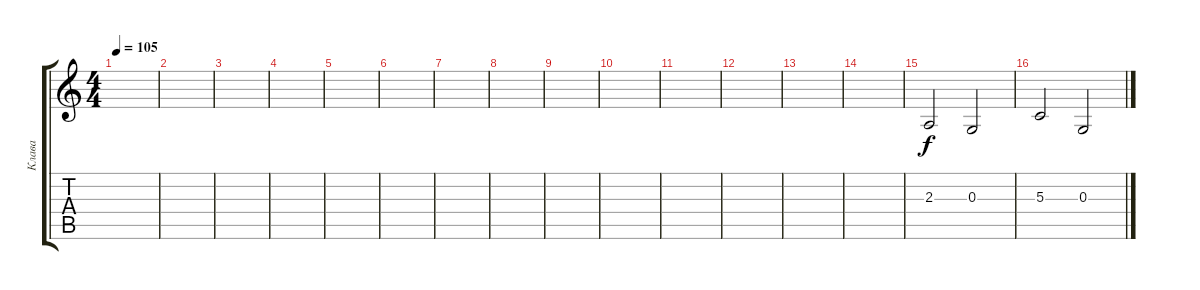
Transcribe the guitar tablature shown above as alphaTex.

\track ("Клава" "Клава") {instrument stringensemble1}
\staff {score tabs}
\tuning (E4 B3 G3 D3 A2 E2) {hide}
\ts (4 4)
\tempo 105
\clef g2
\ks c
|
|
|
|
|
|
|
|
|
|
|
|
|
|
2.3.2 0.3.2 |
5.3.2 0.3.2
